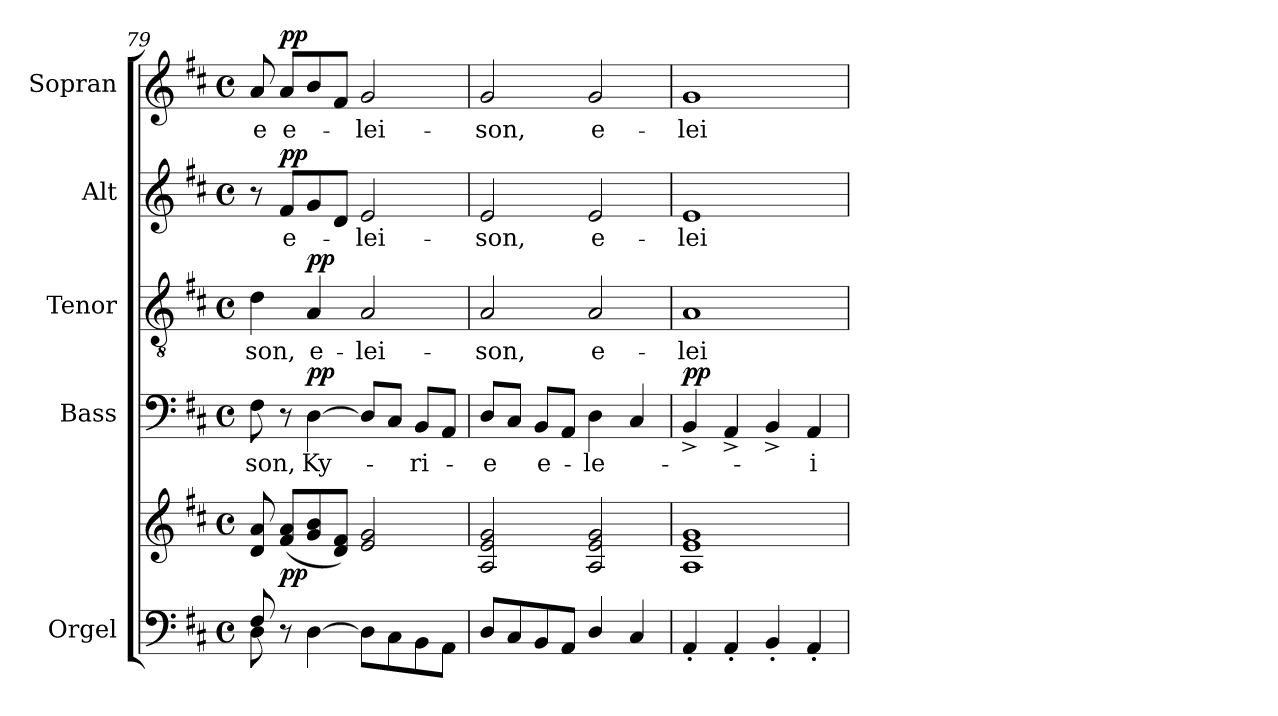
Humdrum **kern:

**kern	**kern	**dynam	**kern	**text	**dynam	**kern	**text	**dynam	**kern	**text	**dynam	**kern	**text	**dynam
*part5	*part5	*part5	*part4	*part4	*part4	*part3	*part3	*part3	*part2	*part2	*part2	*part1	*part1	*part1
*staff6	*staff5	*staff5/6	*staff4	*staff4	*staff4	*staff3	*staff3	*staff3	*staff2	*staff2	*staff2	*staff1	*staff1	*staff1
*I"Orgel	*	*	*I"Bass	*	*	*I"Tenor	*	*	*I"Alt	*	*	*I"Sopran	*	*
*I'Org.	*	*	*I'B	*	*	*I'T	*	*	*I'A	*	*	*I'S	*	*
!!LO:LB:g=z
*clefF4	*clefG2	*	*clefF4	*	*	*clefGv2	*	*	*clefG2	*	*	*clefG2	*	*
*k[f#c#]	*k[f#c#]	*	*k[f#c#]	*	*	*k[f#c#]	*	*	*k[f#c#]	*	*	*k[f#c#]	*	*
*D:	*D:	*	*D:	*	*	*D:	*	*	*D:	*	*	*D:	*	*
*M4/4	*M4/4	*	*M4/4	*	*	*M4/4	*	*	*M4/4	*	*	*M4/4	*	*
*met(c)	*met(c)	*	*met(c)	*	*	*met(c)	*	*	*met(c)	*	*	*met(c)	*	*
=79	=79	=79	=79	=79	=79	=79	=79	=79	=79	=79	=79	=79	=79	=79
*^	*	*	*	*	*	*	*	*	*	*	*	*	*	*
!	!	!	!	!	!LO:LY:b	!	!	!LO:LY:b	!	!	!	!	!	!LO:LY:b	!
8F#/	8D\	8d/ 8a/	.	8F#\	-son,	.	4d\	-son,	.	8r	.	.	8a/	-e	.
!	!	!	!LO:DY:b	!	!	!	!	!	!	!	!LO:LY:b	!LO:DY:a	!	!LO:LY:b	!LO:DY:a
2..ryy	8r	(<8f#/ 8a/L	pp	8r	.	.	.	.	.	8f#/L	e-	pp	8a/L	e-	pp
!	!	!	!	!	!LO:LY:b	!LO:DY:a	!	!LO:LY:b	!LO:DY:a	!	!	!	!	!	!
.	[<4D\	8g/ 8b/	.	[4D\	Ky-	pp	4A/	e-	pp	8g/	.	.	8b/	.	.
.	.	8d/ 8f#/J)	.	.	.	.	.	.	.	8d/J	.	.	8f#/J	.	.
!	!	!	!	!	!	!	!	!LO:LY:b	!	!	!LO:LY:b	!	!	!LO:LY:b	!
.	8D\L]	2e/ 2g/	.	8D/L]	.	.	2A/	-lei-	.	2e/	-lei-	.	2g/	-lei-	.
.	8C#\	.	.	8C#/J	.	.	.	.	.	.	.	.	.	.	.
!	!	!	!	!	!LO:LY:b	!	!	!	!	!	!	!	!	!	!
.	8BB\	.	.	8BB/L	-ri-	.	.	.	.	.	.	.	.	.	.
.	8AA\J	.	.	8AA/J	.	.	.	.	.	.	.	.	.	.	.
=80	=80	=80	=80	=80	=80	=80	=80	=80	=80	=80	=80	=80	=80	=80	=80
!	!	!	!	!	!LO:LY:b	!	!	!LO:LY:b	!	!	!LO:LY:b	!	!	!LO:LY:b	!
*v	*v	*	*	*	*	*	*	*	*	*	*	*	*	*	*
8D/L	2A/ 2e/ 2g/	.	8D/L	-e	.	2A/	-son,	.	2e/	-son,	.	2g/	-son,	.
8C#/	.	.	8C#/J	.	.	.	.	.	.	.	.	.	.	.
!	!	!	!	!LO:LY:b	!	!	!	!	!	!	!	!	!	!
8BB/	.	.	8BB/L	e-	.	.	.	.	.	.	.	.	.	.
8AA/J	.	.	8AA/J	.	.	.	.	.	.	.	.	.	.	.
!	!	!	!	!LO:LY:b	!	!	!LO:LY:b	!	!	!LO:LY:b	!	!	!LO:LY:b	!
4D/	2A/ 2e/ 2g/	.	4D\	-le-	.	2A/	e-	.	2e/	e-	.	2g/	e-	.
4C#/	.	.	4C#/	.	.	.	.	.	.	.	.	.	.	.
=81	=81	=81	=81	=81	=81	=81	=81	=81	=81	=81	=81	=81	=81	=81
!	!	!	!	!	!LO:DY:a	!	!LO:LY:b	!	!	!LO:LY:b	!	!	!LO:LY:b	!
4AA'</	1A 1e 1g	.	4BB^</	.	pp	1A	-lei-	.	1e	-lei-	.	1g	-lei-	.
4AA'</	.	.	4AA^</	.	.	.	.	.	.	.	.	.	.	.
4BB'</	.	.	4BB^</	.	.	.	.	.	.	.	.	.	.	.
!	!	!	!	!LO:LY:b	!	!	!	!	!	!	!	!	!	!
4AA'</	.	.	4AA/	-i-	.	.	.	.	.	.	.	.	.	.
=	=	=	=	=	=	=	=	=	=	=	=	=	=	=
*-	*-	*-	*-	*-	*-	*-	*-	*-	*-	*-	*-	*-	*-	*-
